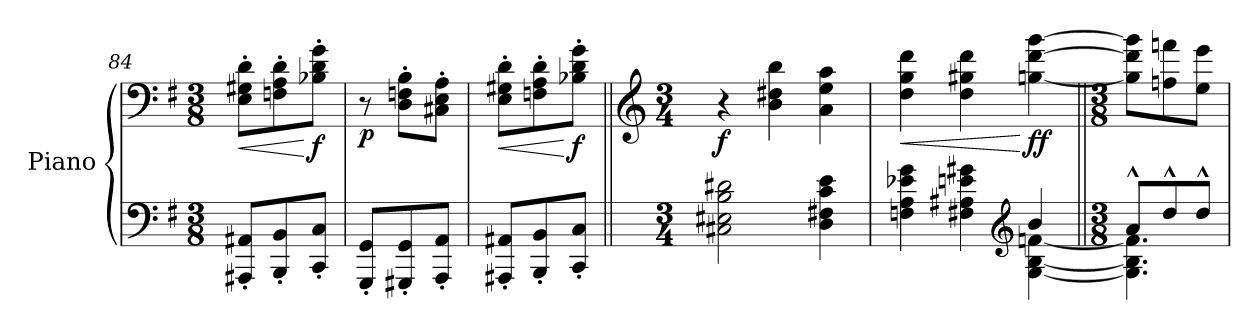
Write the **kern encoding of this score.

**kern	**kern	**dynam
*part1	*part1	*part1
*staff2	*staff1	*staff1/2
*I"Piano	*	*
*I'Pno.	*	*
*clefF4	*clefF4	*
*k[f#]	*k[f#]	*
*M3/8	*M3/8	*
=84	=84	=84
!	!	!LO:HP:b
8AAA#X/' 8AA#X/'L	8E\' 8G#X\' 8d\'L	<
8BBB/' 8BB/'	8Fn\' 8A\' 8d\'	.
!	!	!LO:DY:n=1:b
8CC/' 8C/'J	8B-X\' 8d\' 8g\'J	[ f
=85	=85	=85
!	!	!LO:DY:b
8GGG/' 8GG/'L	8r	p
8GGG#X/' 8GG/'	8D\' 8Fn\' 8B\'L	.
8AAA/' 8AA/'J	8C#X\' 8E\' 8A\'J	.
=86	=86	=86
!	!	!LO:HP:b
8AAA#X/' 8AA#X/'L	8E\' 8G#X\' 8d\'L	<
8BBB/' 8BB/'	8Fn\' 8A\' 8d\'	.
!	!	!LO:DY:n=1:b
8CC/' 8C/'J	8B-X\' 8d\' 8g\'J	[ f
!!LO:PB:g=z
=87||	=87||	=87||
*	*clefG2	*
*M3/4	*M3/4	*
!	!	!LO:DY:b
2C#X\ 2E#X\ 2B\ 2d#X\	4r	f
.	4b\ 4dd#X\ 4bb\	.
4D\ 4F#X\ 4c\ 4e\	4a\ 4ee\ 4aa\	.
=88	=88	=88
*^	*	*
!	!	!	!LO:HP:b
4Fn\ 4A\ 4e-X\ 4g\	2ryy	4dd\ 4gg\ 4ddd\	<
4F#X\ 4A#X\ 4en\ 4g#X\	.	4dd\ 4gg#X\ 4ddd\	.
*clefG2	*	*	*
!	!	!	!LO:DY:n=1:b
4b/	[4G\ [4B\ [4fn\	[4ggn\ [4ddd\ [4ggg\	[ ff
=89||	=89||	=89||	=89||
*M3/8	*	*M3/8	*
8a^^/L	4.G\] 4.B\] 4.fn\]	8gg\] 8ddd\] 8ggg\]L	.
8dd^^/	.	8ffn\ 8fffn\	.
8dd^^/J	.	8ee\ 8eee\J	.
*v	*v	*	*
=	=	=
*-	*-	*-
